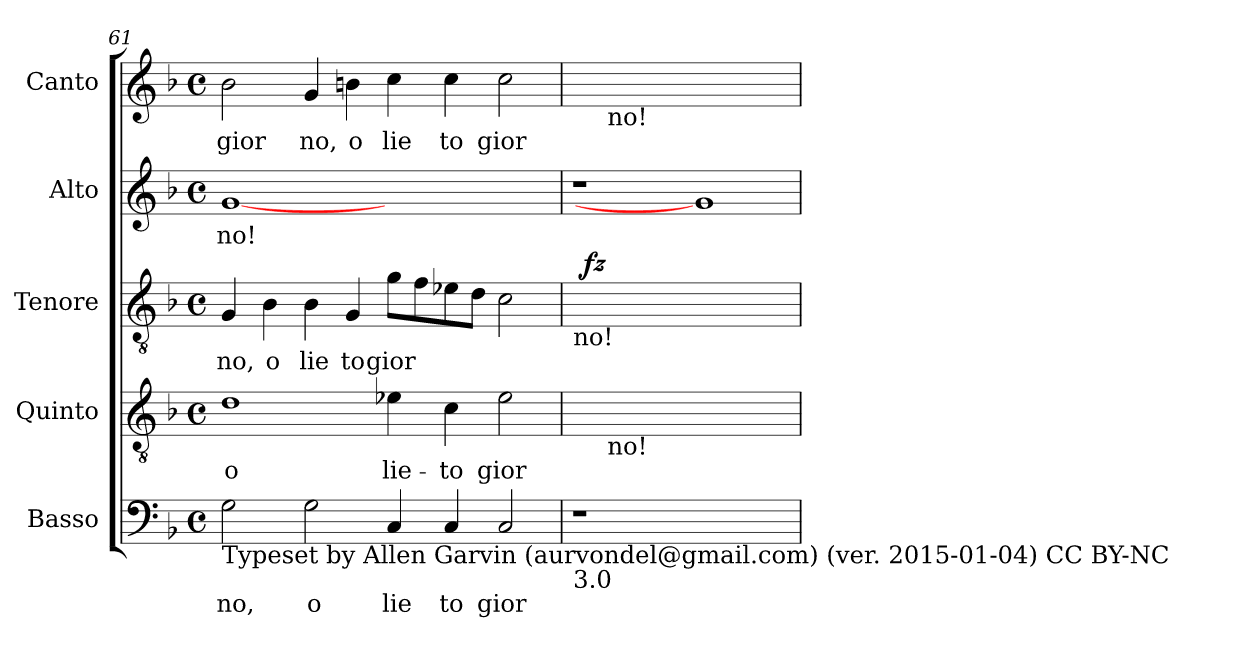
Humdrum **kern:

**kern	**text	**kern	**text	**kern	**text	**dynam	**kern	**text	**kern	**text
*part5	*part5	*part4	*part4	*part3	*part3	*part3	*part2	*part2	*part1	*part1
*staff5	*staff5	*staff4	*staff4	*staff3	*staff3	*staff3	*staff2	*staff2	*staff1	*staff1
*I"Basso	*	*I"Quinto	*	*I"Tenore	*	*	*I"Alto	*	*I"Canto	*
*I'Basso	*	*I'Quinto	*	*I'Tenore	*	*	*I'Alto	*	*I'Canto	*
*clefF4	*	*clefGv2	*	*clefGv2	*	*	*clefG2	*	*clefG2	*
*k[b-]	*	*k[b-]	*	*k[b-]	*	*	*k[b-]	*	*k[b-]	*
*F:	*	*F:	*	*F:	*	*	*F:	*	*F:	*
*M4/4	*	*M4/4	*	*M4/4	*	*	*M4/4	*	*M4/4	*
*met(c)	*	*met(c)	*	*met(c)	*	*	*met(c)	*	*met(c)	*
=61	=61	=61	=61	=61	=61	=61	=61	=61	=61	=61
!LO:TX:b:t=Typeset by Allen Garvin (aurvondel@gmail.com) (ver. 2015-01-04) CC BY-NC	!	!	!	!	!	!	!	!	!	!
!	!LO:LY:b:cj	!	!LO:LY:b:cj	!	!LO:LY:b:cj	!	!	!LO:LY:b:cj	!	!LO:LY:b:cj
2G\	no,	1d	o	4G/	no,	.	[1g	no!	2b-\	gior
!	!	!	!	!	!LO:LY:b:cj	!	!	!	!	!
.	.	.	.	4B-\	o	.	.	.	.	.
!	!LO:LY:b:cj	!	!	!	!LO:LY:b:cj	!	!	!	!	!LO:LY:b:cj
2G\	o	.	.	4B-\	lie	.	.	.	4g/	no,
!	!	!	!	!	!LO:LY:b:cj	!	!	!	!	!LO:LY:b:cj
.	.	.	.	4G/	to	.	.	.	4bn\	o
!	!LO:LY:b:cj	!	!LO:LY:b:cj	!	!LO:LY:b:cj	!	!	!	!	!LO:LY:b:cj
4C/	lie	4e-X\	lie-	8g\L	gior	.	1ryy	.	4cc\	lie
!	!	!	!	!	!LO:LY:b:cj	!	!	!	!	!
.	.	.	.	8f\	.	.	.	.	.	.
!	!LO:LY:b:cj	!	!LO:LY:b:cj	!	!LO:LY:b:cj	!	!	!	!	!LO:LY:b:cj
4C/	to	4c\	-to	8e-X\	.	.	.	.	4cc\	to
!	!	!	!	!	!LO:LY:b:cj	!	!	!	!	!
.	.	.	.	8d\J	.	.	.	.	.	.
!	!LO:LY:b:cj	!	!LO:LY:b:cj	!	!LO:LY:b:cj	!	!	!	!	!LO:LY:b:cj
2C/	gior	2e-\	gior-	2c\	.	.	.	.	2cc\	gior
=62	=62	=62	=62	=62	=62	=62	=62	=62	=62	=62
!	!	!	!	!LO:TX:b:t=no!	!	!	!	!	!	!
!LO:TX:b:t=3.0	!	!	!	!	!	!	!	!	!	!
1r	.	8ryy	.	32ryy	.	.	1r	.	8ryy	.
!	!	!	!	!	!	!LO:DY:a	!	!	!	!
.	.	.	.	1ryy	.	fz	.	.	.	.
!	!	!	!	!	!	!	!	!	!LO:TX:b:t=no!	!
!	!	!LO:TX:b:t=no!	!	!	!	!	!	!	!	!
.	.	1...ryy	.	.	.	.	.	.	1...ryy	.
1ryy	.	.	.	.	.	.	1g]	.	.	.
.	.	.	.	32%31ryy	.	.	.	.	.	.
=	=	=	=	=	=	=	=	=	=	=
*-	*-	*-	*-	*-	*-	*-	*-	*-	*-	*-
